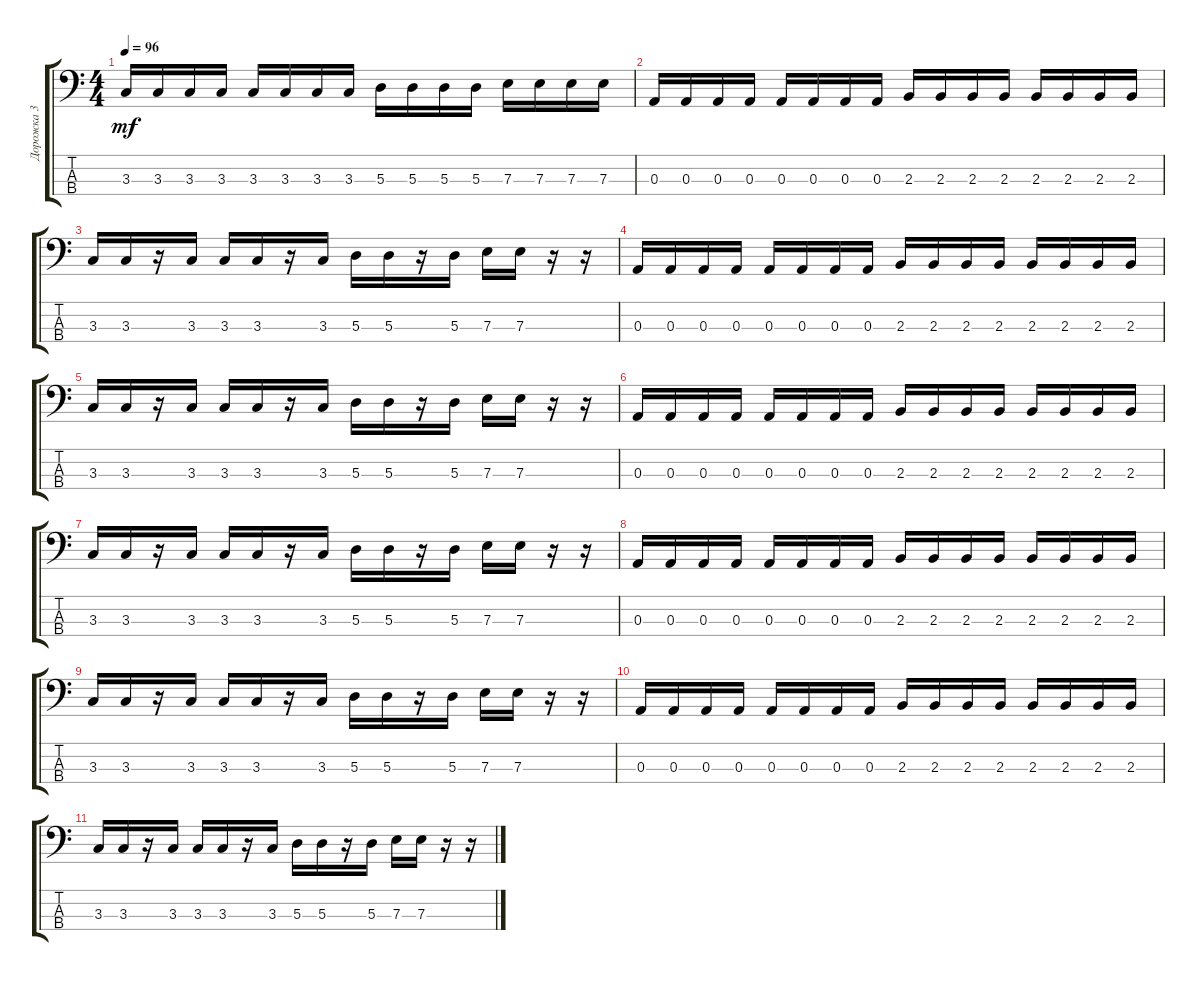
\track ("Дорожка 3" "Дорожка 3") {instrument electricbasspick}
\staff {score tabs}
\tuning (G2 D2 A1 E1) {hide}
\ts (4 4)
\tempo 96
\clef f4
\ks c
3.3.16{dy mf} 3.3.16 3.3.16 3.3.16 3.3.16 3.3.16 3.3.16 3.3.16 5.3.16 5.3.16 5.3.16 5.3.16 7.3.16 7.3.16 7.3.16 7.3.16 |
0.3.16 0.3.16 0.3.16 0.3.16 0.3.16 0.3.16 0.3.16 0.3.16 2.3.16 2.3.16 2.3.16 2.3.16 2.3.16 2.3.16 2.3.16 2.3.16 |
3.3.16 3.3.16 r.16 3.3.16 3.3.16 3.3.16 r.16 3.3.16 5.3.16 5.3.16 r.16 5.3.16 7.3.16 7.3.16 r.16 r.16 |
0.3.16 0.3.16 0.3.16 0.3.16 0.3.16 0.3.16 0.3.16 0.3.16 2.3.16 2.3.16 2.3.16 2.3.16 2.3.16 2.3.16 2.3.16 2.3.16 |
3.3.16 3.3.16 r.16 3.3.16 3.3.16 3.3.16 r.16 3.3.16 5.3.16 5.3.16 r.16 5.3.16 7.3.16 7.3.16 r.16 r.16 |
0.3.16 0.3.16 0.3.16 0.3.16 0.3.16 0.3.16 0.3.16 0.3.16 2.3.16 2.3.16 2.3.16 2.3.16 2.3.16 2.3.16 2.3.16 2.3.16 |
3.3.16 3.3.16 r.16 3.3.16 3.3.16 3.3.16 r.16 3.3.16 5.3.16 5.3.16 r.16 5.3.16 7.3.16 7.3.16 r.16 r.16 |
0.3.16 0.3.16 0.3.16 0.3.16 0.3.16 0.3.16 0.3.16 0.3.16 2.3.16 2.3.16 2.3.16 2.3.16 2.3.16 2.3.16 2.3.16 2.3.16 |
3.3.16 3.3.16 r.16 3.3.16 3.3.16 3.3.16 r.16 3.3.16 5.3.16 5.3.16 r.16 5.3.16 7.3.16 7.3.16 r.16 r.16 |
0.3.16 0.3.16 0.3.16 0.3.16 0.3.16 0.3.16 0.3.16 0.3.16 2.3.16 2.3.16 2.3.16 2.3.16 2.3.16 2.3.16 2.3.16 2.3.16 |
3.3.16 3.3.16 r.16 3.3.16 3.3.16 3.3.16 r.16 3.3.16 5.3.16 5.3.16 r.16 5.3.16 7.3.16 7.3.16 r.16 r.16
